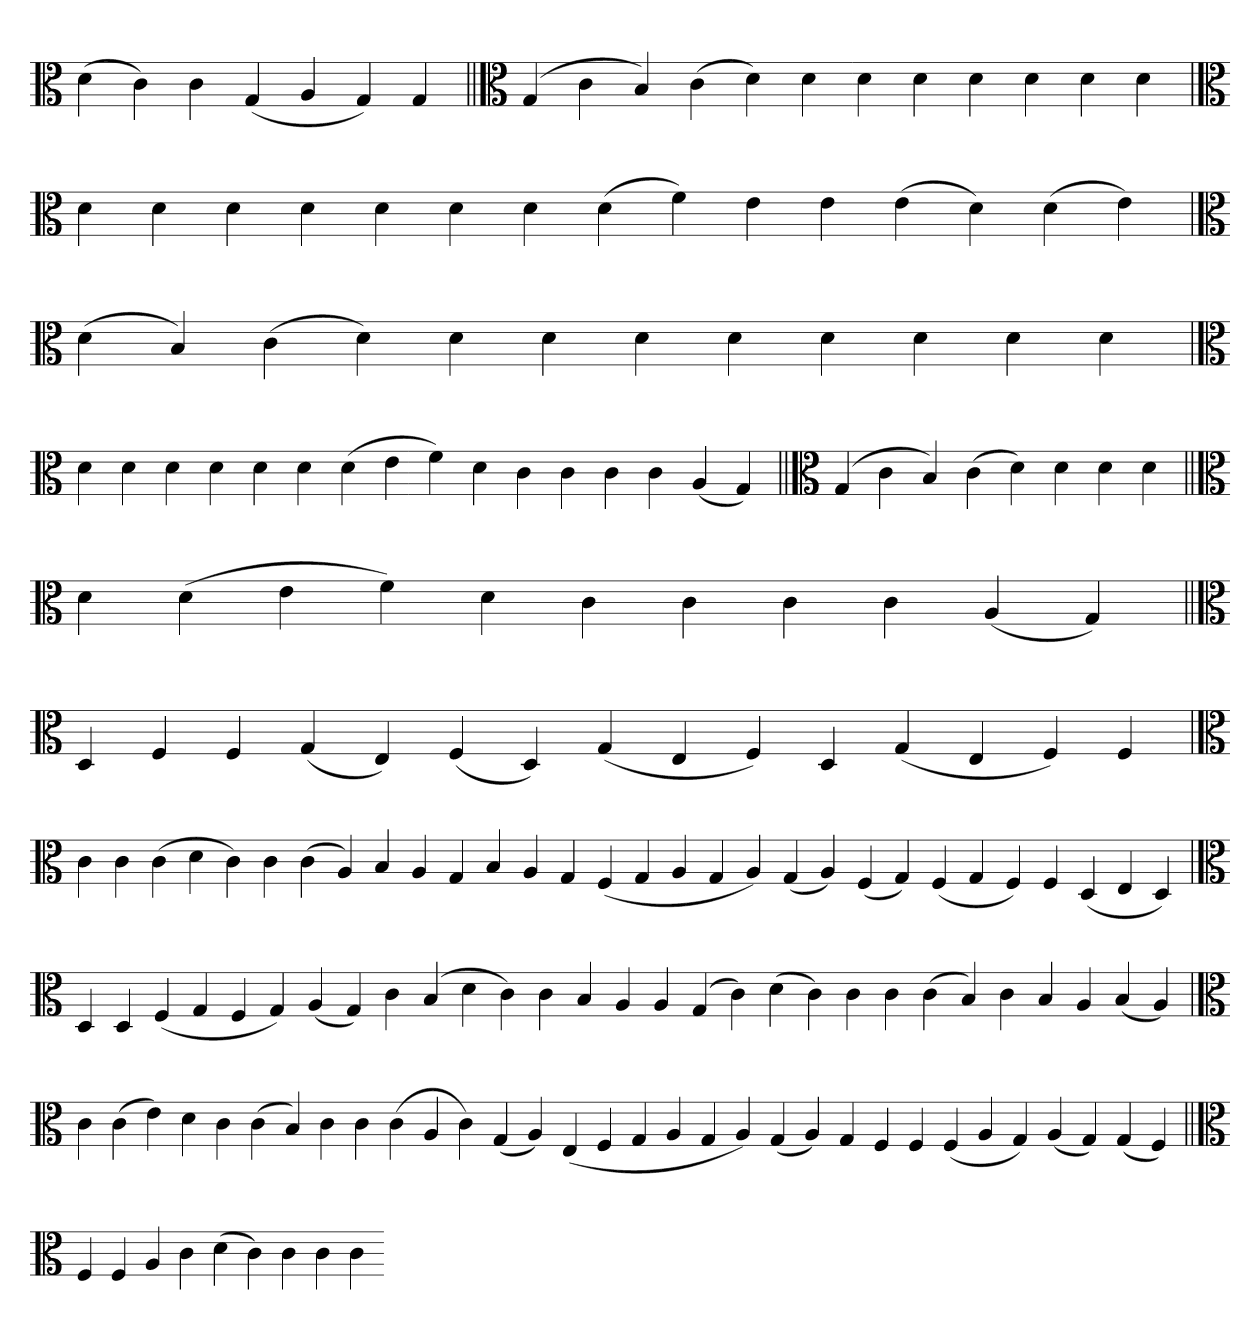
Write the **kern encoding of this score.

**kern
*part1
*staff1
*clefC3
=
(4d
4c)
4c
(4G
4A
4G)
4G
=||
*clefC3
(4G
4c
4B)
(4c
4d)
4d
4d
4d
4d
4d
4d
4d
=`
*clefC3
4d
4d
4d
4d
4d
4d
4d
(4d
4f)
4e
4e
(4e
4d)
(4d
4e)
=
*clefC3
(4d
4B)
(4c
4d)
4d
4d
4d
4d
4d
4d
4d
4d
=`
*clefC3
4d
4d
4d
4d
4d
4d
(4d
4e
4f)
4d
4c
4c
4c
4c
(4A
4G)
=||
*clefC3
(4G
4c
4B)
(4c
4d)
4d
4d
4d
=||
*clefC3
4d
(4d
4e
4f)
4d
4c
4c
4c
4c
(4A
4G)
=||
*clefC3
4D
4F
4F
(4G
4E)
(4F
4D)
(4G
4E
4F)
4D
(4G
4E
4F)
4F
='
*clefC3
4c
4c
(4c
4d
4c)
4c
(4c
4A)
4B
4A
4G
4B
4A
4G
(4F
4G
4A
4G
4A)
(4G
4A)
(4F
4G)
(4F
4G
4F)
4F
(4D
4E
4D)
=
*clefC3
4D
4D
(4F
4G
4F
4G)
(4A
4G)
4c
(4B
4d
4c)
4c
4B
4A
4A
(4G
4c)
(4d
4c)
4c
4c
(4c
4B)
4c
4B
4A
(4B
4A)
='
*clefC3
4c
(4c
4e)
4d
4c
(4c
4B)
4c
4c
(4c
4A
4c)
(4G
4A)
(4E
4F
4G
4A
4G
4A)
(4G
4A)
4G
4F
4F
(4F
4A
4G)
(4A
4G)
(4G
4F)
=||
*clefC3
4F
4F
4A
4c
(4d
4c)
4c
4c
4c
=-
*-
